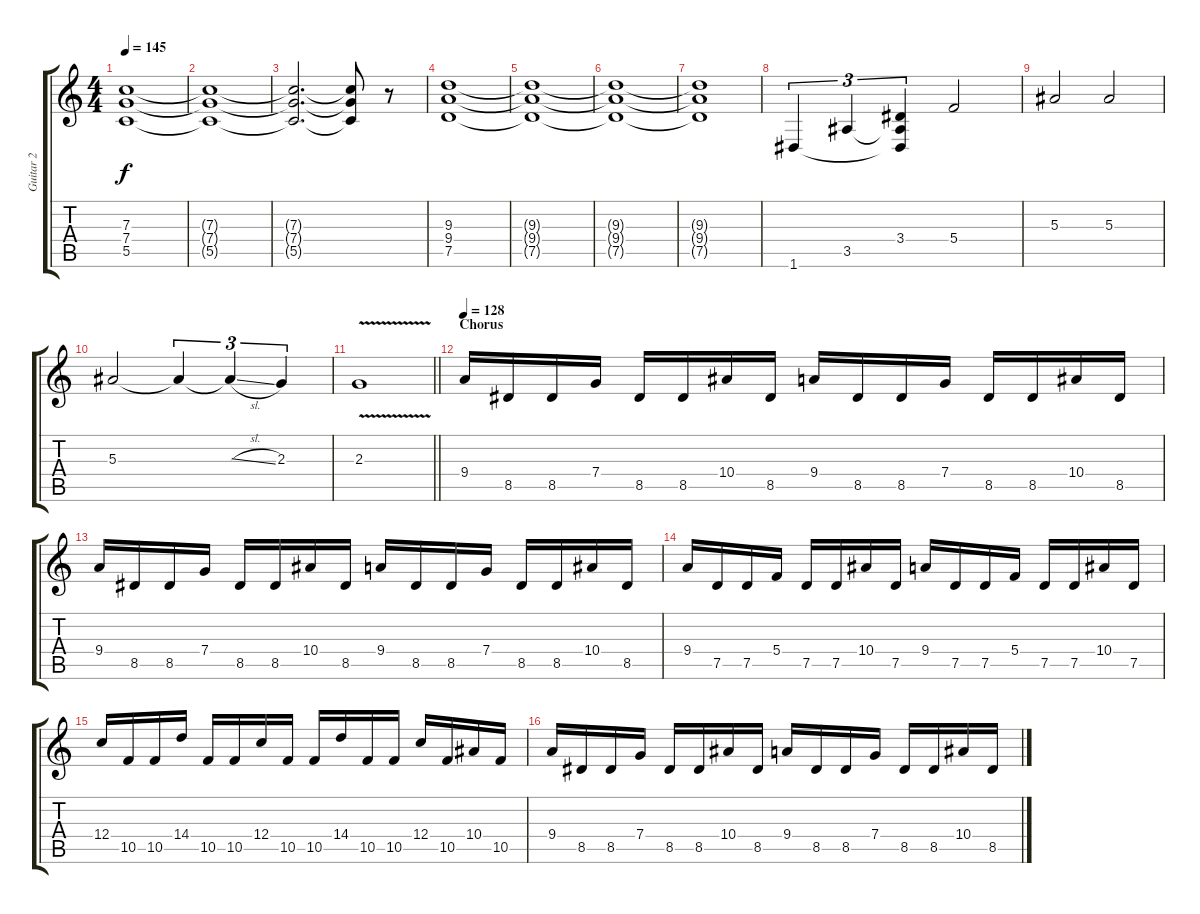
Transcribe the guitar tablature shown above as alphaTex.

\track ("Guitar 2" "Guitar 2") {instrument overdrivenguitar}
\staff {score tabs}
\tuning (D4 A3 F3 C3 G2 D2) {hide}
\ts (4 4)
\tempo 145
\clef g2
\ks c
(7.3{t} 7.4{t} 5.5{t}).1{dy f} |
(7.3{t} 7.4{t} 5.5{t}).1 |
(7.3{t} 7.4{t} 5.5{t}).2{d} (7.3{t} 7.4{t} 5.5{t}).8 r.8{volume 13} |
(9.3 9.4 7.5).1{volume 6} |
(9.3{t} 9.4{t} 7.5{t}).1 |
(9.3{t} 9.4{t} 7.5{t}).1 |
(9.3{t} 9.4{t} 7.5{t}).1 |
1.6.4{tu (3 2) volume 13} 3.5.4{tu (3 2)} (3.4 3.5{t} 1.6{t}).4{tu (3 2)} 5.4.2 |
5.3.2 5.3.2 |
5.3.2 5.3{t}.4{tu (3 2)} 5.3{sl t}.4{tu (3 2)} 2.3.4{tu (3 2)} |
\barLineRight lightlight
2.3{v}.1 |
\section ("" "Chorus")
\tempo 128
9.4.16 8.5.16 8.5.16 7.4.16 8.5.16 8.5.16 10.4.16 8.5.16 9.4.16 8.5.16 8.5.16 7.4.16 8.5.16 8.5.16 10.4.16 8.5.16 |
9.4.16 8.5.16 8.5.16 7.4.16 8.5.16 8.5.16 10.4.16 8.5.16 9.4.16 8.5.16 8.5.16 7.4.16 8.5.16 8.5.16 10.4.16 8.5.16 |
9.4.16 7.5.16 7.5.16 5.4.16 7.5.16 7.5.16 10.4.16 7.5.16 9.4.16 7.5.16 7.5.16 5.4.16 7.5.16 7.5.16 10.4.16 7.5.16 |
12.4.16 10.5.16 10.5.16 14.4.16 10.5.16 10.5.16 12.4.16 10.5.16 10.5.16 14.4.16 10.5.16 10.5.16 12.4.16 10.5.16 10.4.16 10.5.16 |
9.4.16 8.5.16 8.5.16 7.4.16 8.5.16 8.5.16 10.4.16 8.5.16 9.4.16 8.5.16 8.5.16 7.4.16 8.5.16 8.5.16 10.4.16 8.5.16
